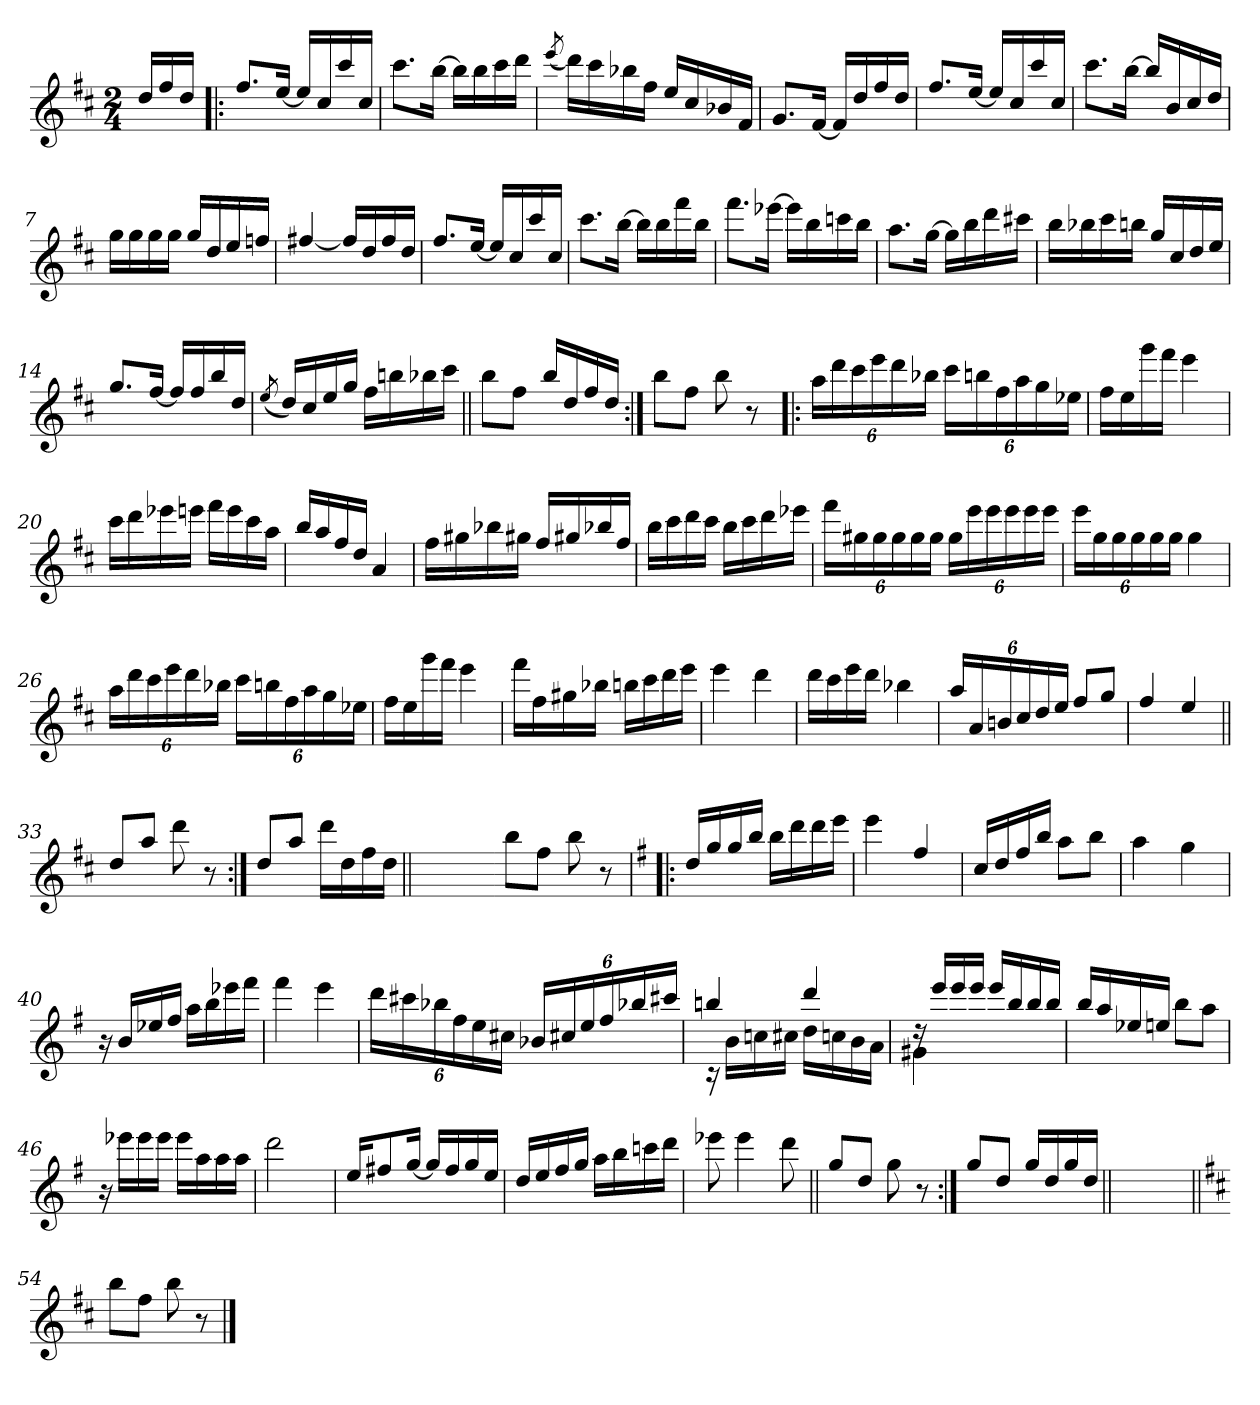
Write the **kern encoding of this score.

**kern
*part1
*staff1
*clefG2
*k[f#c#]
*D:
*M2/4
=
16dd/LL
16ff#/
16dd/JJ
=1!|:
8.ff#/L
[16ee/Jk
16ee/LL]
16cc#/
16ccc#/
16cc#/JJ
=2
8.ccc#\L
[16bb\Jk
16bb\LL]
16bb\
16ccc#\
16ddd\JJ
=3
(<8qeee/
16ddd\LL)
16ccc#\
16bb-X\
16ff#\JJ
16ee/LL
16cc#/
16b-X/
16f#/JJ
=4
8.g/L
[16f#/Jk
16f#/LL]
16dd/
16ff#/
16dd/JJ
!!LO:LB:g=z
=5
8.ff#/L
[16ee/Jk
16ee/LL]
16cc#/
16ccc#/
16cc#/JJ
=6
8.ccc#\L
[16bb\Jk
16bb/LL]
16b/
16cc#/
16dd/JJ
=7
16gg\LL
16gg\
16gg\
16gg\JJ
16gg/LL
16dd/
16ee/
16ffn/JJ
=8
[4ff#X/
16ff#/LL]
16dd/
16ff#/
16dd/JJ
=9
8.ff#/L
[16ee/Jk
16ee/LL]
16cc#/
16ccc#/
16cc#/JJ
=10
8.ccc#\L
[16bb\Jk
16bb\LL]
16bb\
16fff#\
16bb\JJ
!!LO:LB:g=z
=11
8.fff#\L
[16eee-X\Jk
16eee-\LL]
16bb\
16cccn\
16bb\JJ
=12
8.aa\L
[16gg\Jk
16gg\LL]
16bb\
16ddd\
16ccc#X\JJ
=13
16bb\LL
16bb-X\
16ccc#\
16bbn\JJ
16gg/LL
16cc#/
16dd/
16ee/JJ
=14
8.gg/L
[16ff#/Jk
16ff#/LL]
16ff#/
16bb/
16dd/JJ
=15
(<8qee/
16dd/LL)
16cc#/
16ee/
16gg/JJ
16ff#\LL
16bbn\
16bb-X\
16ccc#\JJ
!!LO:LB:g=z
=16||
8bb\L
8ff#\J
16bb/LL
16dd/
16ff#/
16dd/JJ
=17:|!
8bb\L
8ff#\J
8bb\
8r
=18!|:
24aa\LL
24ddd\
24ccc#\
24eee\
24ddd\
24bb-X\JJ
24ccc#\LL
24bbn\
24ff#\
24aa\
24gg\
24ee-X\JJ
=19
16ff#\LL
16ee\
16ggg\
16fff#\JJ
4eee\
=20
16ccc#\LL
16ddd\
16eee-X\
16eeen\JJ
16fff#\LL
16eee\
16ccc#\
16aa\JJ
!!LO:LB:g=z
=21
16bb/LL
16aa/
16ff#/
16dd/JJ
4a/
=22
16ff#\LL
16gg#X\
16bb-X\
16gg#X\JJ
16ff#/LL
16gg#X/
16bb-X/
16ff#/JJ
=23
16bb\LL
16ccc#\
16ddd\
16ccc#\JJ
16bb\LL
16ccc#\
16ddd\
16eee-X\JJ
=24
24fff#\LL
24gg#X\
24gg#\
24gg#\
24gg#\
24gg#\JJ
24gg#\LL
24eee\
24eee\
24eee\
24eee\
24eee\JJ
=25
24eee\LL
24gg\
24gg\
24gg\
24gg\
24gg\JJ
4gg\
!!LO:LB:g=z
=26
24aa\LL
24ddd\
24ccc#\
24eee\
24ddd\
24bb-X\JJ
24ccc#\LL
24bbn\
24ff#\
24aa\
24gg\
24ee-X\JJ
=27
16ff#\LL
16ee\
16ggg\
16fff#\JJ
4eee\
=28
16fff#\LL
16ff#\
16gg#X\
16bb-X\JJ
16bbn\LL
16ccc#\
16ddd\
16eee\JJ
=29
4eee\
4ddd\
=30
16ddd\LL
16ccc#\
16eee\
16ddd\JJ
4bb-X\
!!LO:LB:g=z
=31
24aa/LL
24a/
24bn/
24cc#/
24dd/
24ee/JJ
8ff#/L
8gg/J
=32
4ff#/
4ee/
=33||
8dd/L
8aa/J
8ddd\
8r
=34:|!
8dd/L
8aa/J
16ddd\LL
16dd\
16ff#\
16dd\JJ
=34X341||
2ryy
!!LO:LB:g=z
=35-
8bb\L
8ff#\J
8bb\
8r
=36!|:
*k[f#]
*G:
16dd/LL
16gg/
16gg/
16bb/JJ
16bb\LL
16ddd\
16ddd\
16eee\JJ
=37
4eee\
4ff#/
=38
16cc/LL
16dd/
16ff#/
16bb/JJ
8aa\L
8bb\J
=39
4aa\
4gg\
!!LO:LB:g=z
=40
16r
16b/LL
16ee-X/
16ff#/JJ
16aa\LL
16bb\
16eee-X\
16fff#\JJ
=41
4fff#\
4eee\
=42
24ddd\LL
24ccc#X\
24bb-X\
24ff#\
24ee\
24cc#X\JJ
24b-X/LL
24cc#X/
24ee/
24ff#/
24bb-X/
24ccc#X/JJ
=43
*^
4bbn/	16rc
.	16b\LL
.	16ccn\
.	16cc#X\JJ
4ddd/	16dd\LL
.	16ccn\
.	16b\
.	16a\JJ
=44	=44
16rdd	4g#X\
16eee/LL	.
16eee/	.
16eee/JJ	.
16eee/LL	4ryy
16bb/	.
16bb/	.
16bb/JJ	.
*v	*v
!!LO:LB:g=z
=45
16bb/LL
16aa/
16ee-X/
16een/JJ
8bb\L
8aa\J
=46
16r
16eee-X\LL
16eee-\
16eee-\JJ
16eee-\LL
16aa\
16aa\
16aa\JJ
=47
2ddd\
=48
16ee/KL
8ff#X/
[16gg/Jk
16gg/LL]
16ff#/
16gg/
16ee/JJ
=49
16dd/LL
16ee/
16ff#/
16gg/JJ
16aa\LL
16bb\
16cccn\
16ddd\JJ
!!LO:LB:g=z
=50
8eee-X\
4eee-\
8ddd\
=51||
8gg/L
8dd/J
8gg\
8r
=52:|!
8gg/L
8dd/J
16gg/LL
16dd/
16gg/
16dd/JJ
=53||
2ryy
=54||
*k[f#c#]
*D:
8bb\L
8ff#\J
8bb\
8r
==
*-
